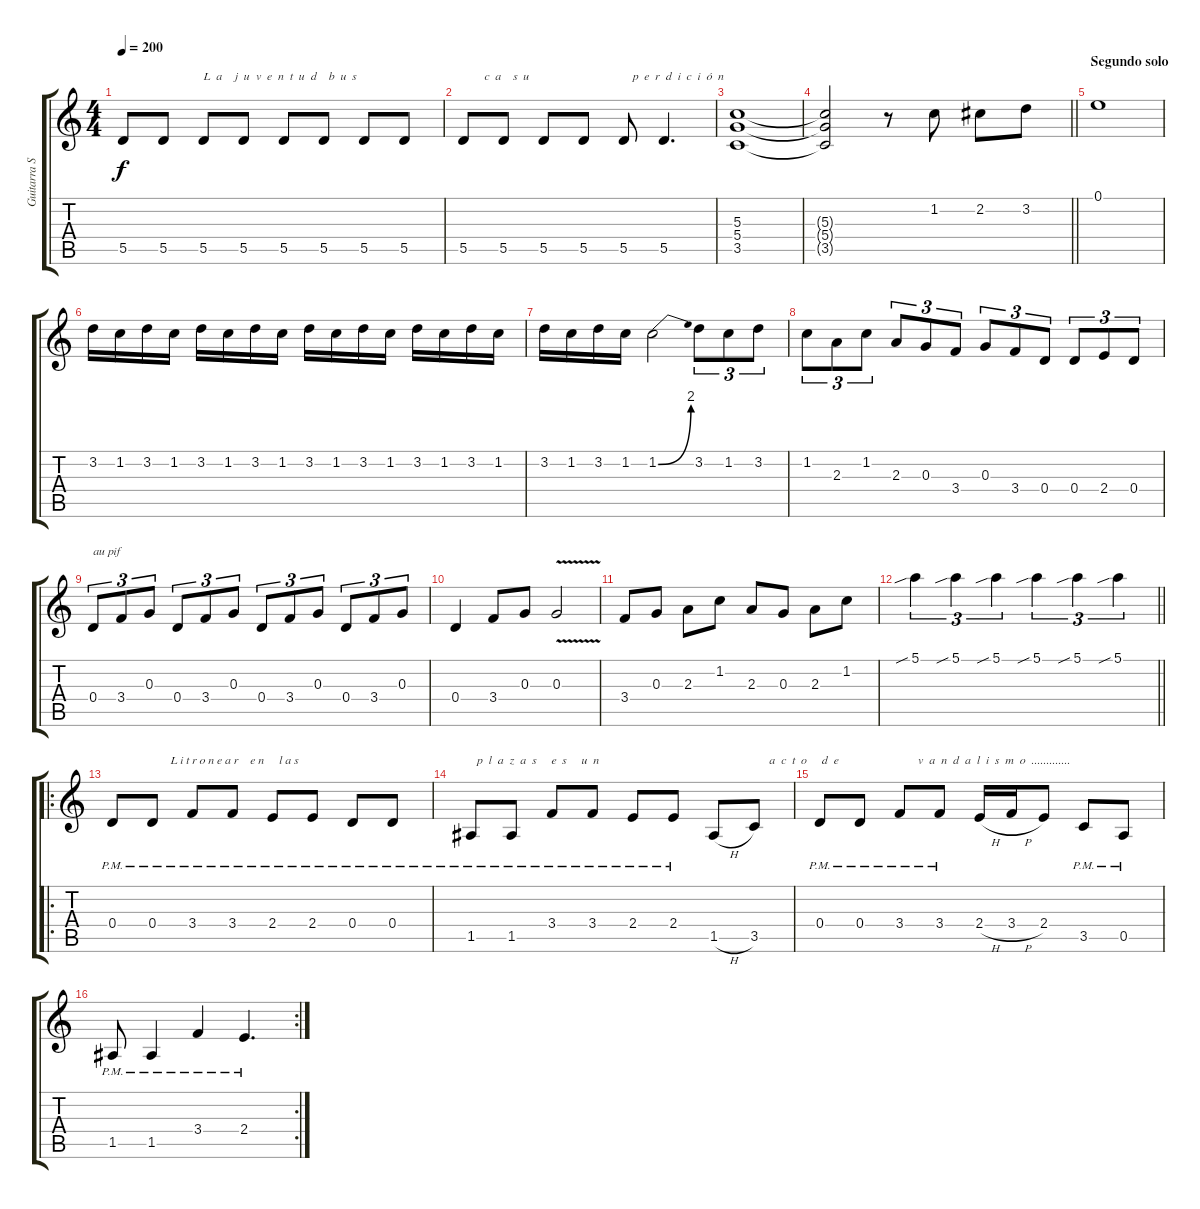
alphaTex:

\track ("Guitarra Solista" "Guitarra S") {instrument distortionguitar}
\staff {score tabs}
\tuning (E4 B3 G3 D3 A2 E2) {hide}
\ts (4 4)
\tempo 200
\clef g2
\ks c
5.5.8{dy f} 5.5.8 5.5.8{txt "L  a    j  u  v  e  n  t  u  d    b  u  s"} 5.5.8 5.5.8 5.5.8 5.5.8 5.5.8 |
5.5.8{txt "       c  a    s  u"} 5.5.8 5.5.8 5.5.8 5.5.8{txt "   p  e  r  d  i  c  i  ó  n"} 5.5.4{d} |
(5.3 5.4 3.5).1 |
\barLineRight lightlight
(5.3{t} 5.4{t} 3.5{t}).2 r.8 1.2.8 2.2.8 3.2.8 |
\section ("" "Segundo solo")
0.1.1 |
3.2.16 1.2.16 3.2.16 1.2.16 3.2.16 1.2.16 3.2.16 1.2.16 3.2.16 1.2.16 3.2.16 1.2.16 3.2.16 1.2.16 3.2.16 1.2.16 |
3.2.16 1.2.16 3.2.16 1.2.16 1.2{be (bend 0 0 60 8)}.2 3.2.8{tu (3 2)} 1.2.8{tu (3 2)} 3.2.8{tu (3 2)} |
1.2.8{tu (3 2)} 2.3.8{tu (3 2)} 1.2.8{tu (3 2)} 2.3.8{tu (3 2)} 0.3.8{tu (3 2)} 3.4.8{tu (3 2)} 0.3.8{tu (3 2)} 3.4.8{tu (3 2)} 0.4.8{tu (3 2)} 0.4.8{tu (3 2)} 2.4.8{tu (3 2)} 0.4.8{tu (3 2)} |
0.4.8{tu (3 2) txt "au pif"} 3.4.8{tu (3 2)} 0.3.8{tu (3 2)} 0.4.8{tu (3 2)} 3.4.8{tu (3 2)} 0.3.8{tu (3 2)} 0.4.8{tu (3 2)} 3.4.8{tu (3 2)} 0.3.8{tu (3 2)} 0.4.8{tu (3 2)} 3.4.8{tu (3 2)} 0.3.8{tu (3 2)} |
0.4.4 3.4.8 0.3.8 0.3{v}.2 |
3.4.8 0.3.8 2.3.8 1.2.8 2.3.8 0.3.8 2.3.8 1.2.8 |
\barLineRight lightlight
5.1{sib}.4{tu (3 2)} 5.1{sib}.4{tu (3 2)} 5.1{sib}.4{tu (3 2)} 5.1{sib}.4{tu (3 2)} 5.1{sib}.4{tu (3 2)} 5.1{sib}.4{tu (3 2)} |
\ro
0.4{pm}.8 0.4{pm}.8{txt "      L i t r o n e a r    e n     l a s"} 3.4{pm}.8 3.4{pm}.8 2.4{pm}.8 2.4{pm}.8 0.4{pm}.8 0.4{pm}.8 |
1.5{pm}.8{txt "  p  l  a  z  a  s     e  s     u  n"} 1.5{pm}.8 3.4{pm}.8 3.4{pm}.8 2.4{pm}.8 2.4{pm}.8 1.5{h}.8 3.5.8{txt "     a  c  t  o     d  e"} |
0.4{pm}.8 0.4{pm}.8 3.4{pm}.8{txt "      v  a  n  d  a  l  i  s  m  o  ............."} 3.4{pm}.8 2.4{h}.16 3.4{h}.16 2.4.8 3.5{pm}.8 0.5{pm}.8 |
\rc 2
1.5{pm}.8 1.5{pm}.4 3.4{pm}.4 2.4{pm}.4{d}
